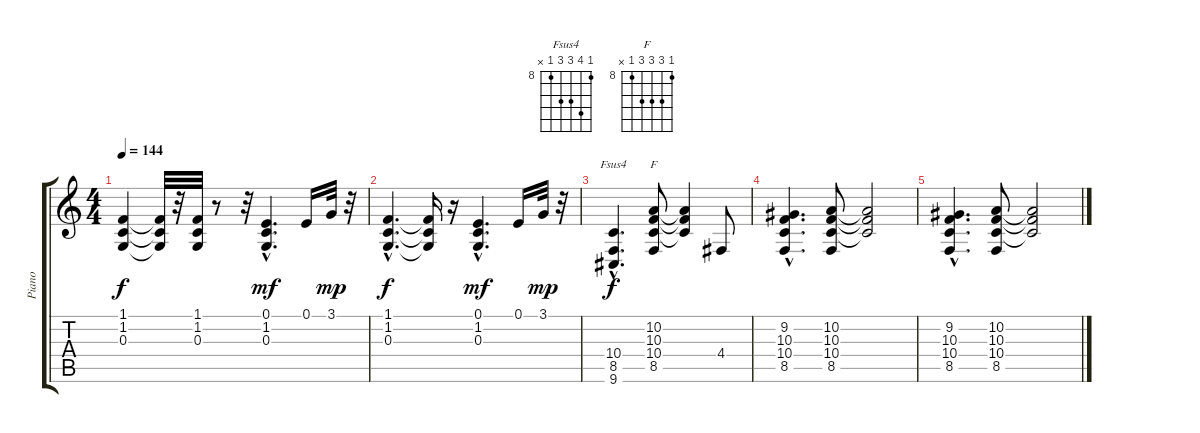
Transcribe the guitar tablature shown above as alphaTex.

\track ("Piano" "Piano") {instrument brightacousticpiano}
\staff {score tabs}
\tuning (E4 B3 G3 D3 A2 E2) {hide}
\chord ("Fsus4" 8 11 10 10 8 x) {firstfret 8}
\chord ("F" 8 10 10 10 8 x) {firstfret 8}
\ts (4 4)
\tempo 144
\clef g2
\ks c
(1.1 1.2 0.3).4{dy f} (1.1{t} 1.2{t} 0.3{t}).32 r.32 (1.1 1.2 0.3).32 r.8 r.32 (0.1{hac} 1.2{hac} 0.3{hac}).4{d dy mf} 0.1.16 3.1.32{dy mp} r.32 |
(1.1{hac} 1.2{hac} 0.3{hac}).4{d dy f} (1.1{t} 1.2{t} 0.3{t}).16 r.16 (0.1{hac} 1.2{hac} 0.3{hac}).4{d dy mf} 0.1.16 3.1.32{dy mp} r.32 |
(10.4{hac} 8.5{hac} 9.6{hac}).4{d ch "Fsus4" dy f} (10.2 10.3 10.4 8.5).8{ch "F"} (10.2{t} 10.3{t} 10.4{t}).4 4.4.8 |
(9.2{hac} 10.3{hac} 10.4{hac} 8.5{hac}).4{d} (10.2 10.3 10.4 8.5).8 (10.2{t} 10.3{t} 10.4{t}).2 |
(9.2{hac} 10.3{hac} 10.4{hac} 8.5{hac}).4{d} (10.2 10.3 10.4 8.5).8 (10.2{t} 10.3{t} 10.4{t}).2
